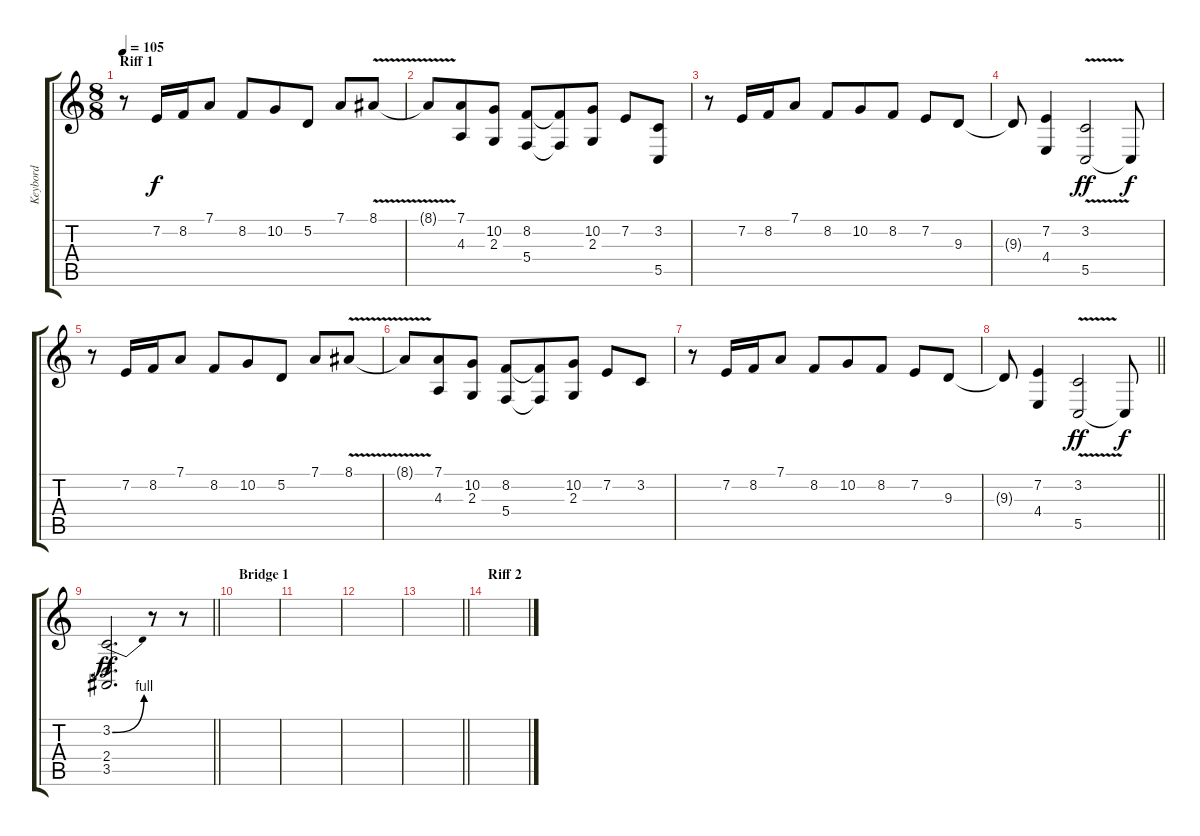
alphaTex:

\track ("Keybord" "Keybord") {instrument lead2sawtooth}
\staff {score tabs}
\tuning (D4 A3 F3 C3 G2 D2) {hide}
\ts (8 8)
\section ("" "Riff 1")
\tempo 105
\clef g2
\ks c
r.8{dy f instrument lead2sawtooth} 7.2.16 8.2.16 7.1.8 8.2.8 10.2.8 5.2.8 7.1.8 8.1{v}.8 |
8.1{t}.8 (7.1 4.3).8 (10.2 2.3).8 (8.2 5.4).8 (8.2{t} 5.4{t}).8 (10.2 2.3).8 7.2.8 (3.2 5.5).8 |
r.8 7.2.16 8.2.16 7.1.8 8.2.8 10.2.8 8.2.8 7.2.8 9.3.8 |
9.3{t}.8 (7.2 4.4).4 (3.2{v} 5.5).2{dy ff} 5.5{t}.8{dy f} |
r.8 7.2.16 8.2.16 7.1.8 8.2.8 10.2.8 5.2.8 7.1.8 8.1{v}.8 |
8.1{t}.8 (7.1 4.3).8 (10.2 2.3).8 (8.2 5.4).8 (8.2{t} 5.4{t}).8 (10.2 2.3).8 7.2.8 3.2.8 |
r.8 7.2.16 8.2.16 7.1.8 8.2.8 10.2.8 8.2.8 7.2.8 9.3.8 |
\barLineRight lightlight
9.3{t}.8 (7.2 4.4).4 (3.2{v} 5.5).2{dy ff} 5.5{t}.8{dy f} |
\section ("" "")
\barLineRight lightlight
(3.2{be (bend 0 0 60 4)} 2.4 3.5).2{d dy ff} r.8 r.8 |
\section ("" "Bridge 1")
|
|
|
\barLineRight lightlight
|
\section ("" "Riff 2")
